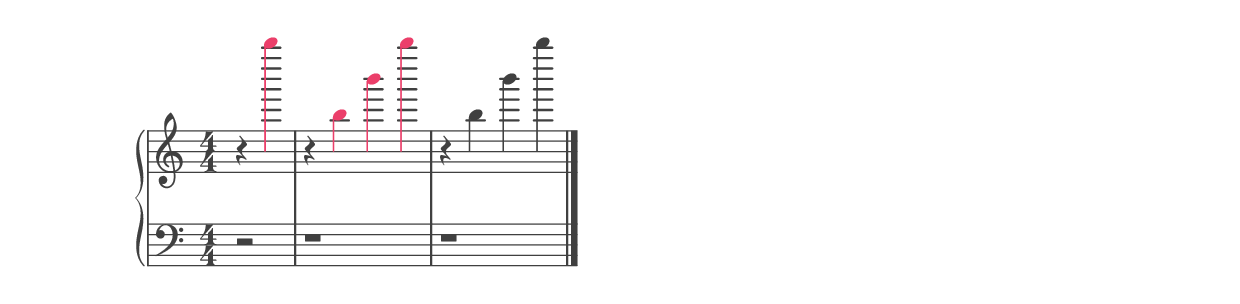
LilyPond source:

%% ----------------------------------------------------------------------------
%% Generated on: 2018 December 27
%% Note Name: B7
%% Octave: 7
%% Clef: treble
%% Filename: 158-87-7-treble-B7
%% ----------------------------------------------------------------------------

\version "2.19.82"

\include "../piano_note_colors.ly"

\header {
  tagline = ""
}

upper = {
  \clef treble
  \numericTimeSignature
  \override NoteHead.color = #colorized-note
  \override Stem.color = #colorized-note
  \override Accidental.color = #colorized-note
  % treble note in color
  r4 b''''4
  % treble octave in color
  r4 b''4 b'''4 b''''4
  \override NoteHead.color = #default-black
  \override Stem.color = #default-black
  \override Accidental.color = #default-black
  % treble octave repeat in black
  r4 b''4 b'''4 b''''4
  \bar "|."
}

lower = {
  \clef bass
  \numericTimeSignature
  \override NoteHead.color = #colorized-note
  \override Stem.color = #colorized-note
  \override Accidental.color = #colorized-note
  % bass note in color
  r2
  % bass octave in color
  r1
  \override NoteHead.color = #default-black
  \override Stem.color = #default-black
  \override Accidental.color = #default-black
  % bass octave repeat in black
  r1
}

\score {
  \new PianoStaff <<
    \context Score
    \applyContext #(override-color-for-all-grobs default-black)
    \time 4/4
    \partial 2
    \new Staff = upper { \upper }
    \new Staff = lower { \lower }
  >>
  \layout { }
  \midi { }
}